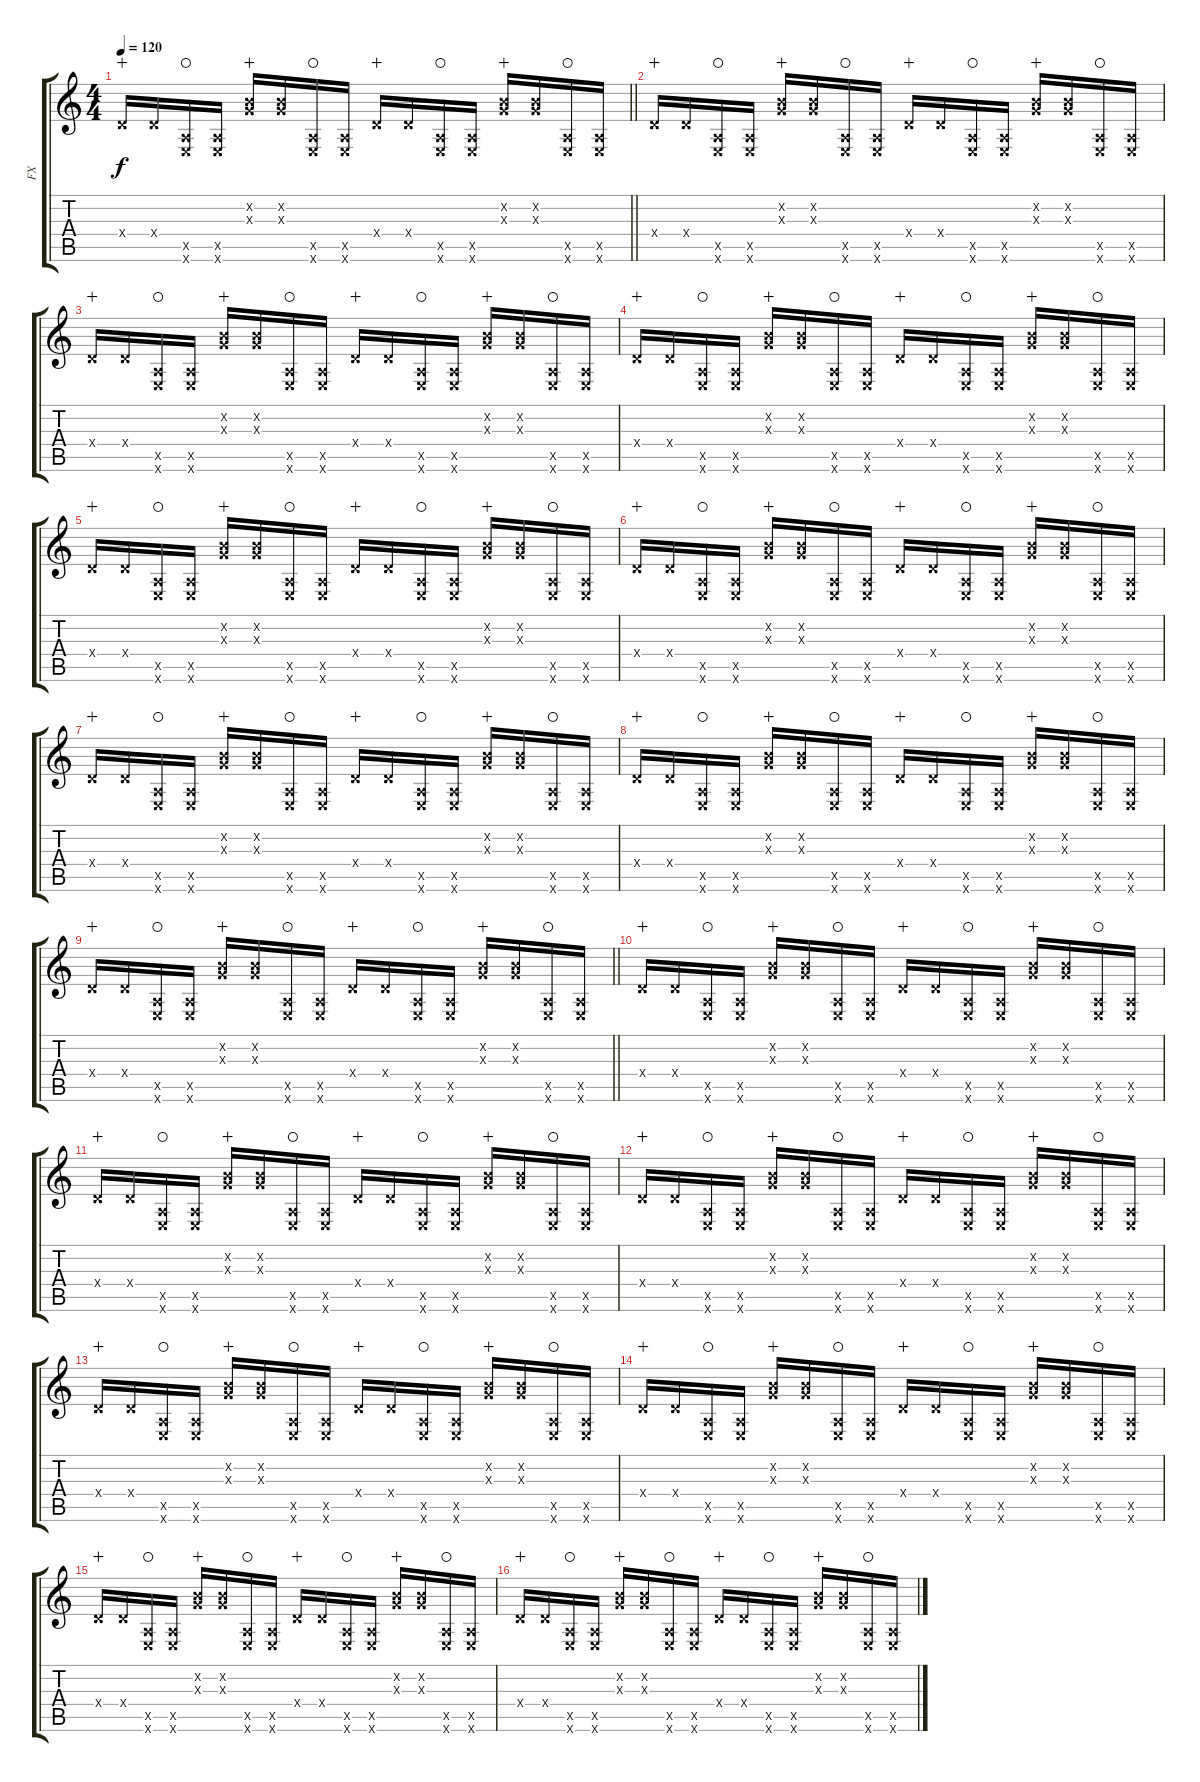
\track ("FX" "FX") {instrument distortionguitar}
\staff {score tabs}
\tuning (E4 B3 G3 D3 A2 E2) {hide}
\ts (4 4)
\tempo 120
\clef g2
\barLineRight lightlight
\ks c
0.4{x}.16{dy f wahc} 0.4{x}.16 (0.5{x} 0.6{x}).16{waho} (0.5{x} 0.6{x}).16 (0.2{x} 0.3{x}).16{wahc} (0.2{x} 0.3{x}).16 (0.5{x} 0.6{x}).16{waho} (0.5{x} 0.6{x}).16 0.4{x}.16{wahc} 0.4{x}.16 (0.5{x} 0.6{x}).16{waho} (0.5{x} 0.6{x}).16 (0.2{x} 0.3{x}).16{wahc} (0.2{x} 0.3{x}).16 (0.5{x} 0.6{x}).16{waho} (0.5{x} 0.6{x}).16 |
0.4{x}.16{wahc} 0.4{x}.16 (0.5{x} 0.6{x}).16{waho} (0.5{x} 0.6{x}).16 (0.2{x} 0.3{x}).16{wahc} (0.2{x} 0.3{x}).16 (0.5{x} 0.6{x}).16{waho} (0.5{x} 0.6{x}).16 0.4{x}.16{wahc} 0.4{x}.16 (0.5{x} 0.6{x}).16{waho} (0.5{x} 0.6{x}).16 (0.2{x} 0.3{x}).16{wahc} (0.2{x} 0.3{x}).16 (0.5{x} 0.6{x}).16{waho} (0.5{x} 0.6{x}).16 |
0.4{x}.16{wahc} 0.4{x}.16 (0.5{x} 0.6{x}).16{waho} (0.5{x} 0.6{x}).16 (0.2{x} 0.3{x}).16{wahc} (0.2{x} 0.3{x}).16 (0.5{x} 0.6{x}).16{waho} (0.5{x} 0.6{x}).16 0.4{x}.16{wahc} 0.4{x}.16 (0.5{x} 0.6{x}).16{waho} (0.5{x} 0.6{x}).16 (0.2{x} 0.3{x}).16{wahc} (0.2{x} 0.3{x}).16 (0.5{x} 0.6{x}).16{waho} (0.5{x} 0.6{x}).16 |
0.4{x}.16{wahc} 0.4{x}.16 (0.5{x} 0.6{x}).16{waho} (0.5{x} 0.6{x}).16 (0.2{x} 0.3{x}).16{wahc} (0.2{x} 0.3{x}).16 (0.5{x} 0.6{x}).16{waho} (0.5{x} 0.6{x}).16 0.4{x}.16{wahc} 0.4{x}.16 (0.5{x} 0.6{x}).16{waho} (0.5{x} 0.6{x}).16 (0.2{x} 0.3{x}).16{wahc} (0.2{x} 0.3{x}).16 (0.5{x} 0.6{x}).16{waho} (0.5{x} 0.6{x}).16 |
0.4{x}.16{wahc} 0.4{x}.16 (0.5{x} 0.6{x}).16{waho} (0.5{x} 0.6{x}).16 (0.2{x} 0.3{x}).16{wahc} (0.2{x} 0.3{x}).16 (0.5{x} 0.6{x}).16{waho} (0.5{x} 0.6{x}).16 0.4{x}.16{wahc} 0.4{x}.16 (0.5{x} 0.6{x}).16{waho} (0.5{x} 0.6{x}).16 (0.2{x} 0.3{x}).16{wahc} (0.2{x} 0.3{x}).16 (0.5{x} 0.6{x}).16{waho} (0.5{x} 0.6{x}).16 |
0.4{x}.16{wahc} 0.4{x}.16 (0.5{x} 0.6{x}).16{waho} (0.5{x} 0.6{x}).16 (0.2{x} 0.3{x}).16{wahc} (0.2{x} 0.3{x}).16 (0.5{x} 0.6{x}).16{waho} (0.5{x} 0.6{x}).16 0.4{x}.16{wahc} 0.4{x}.16 (0.5{x} 0.6{x}).16{waho} (0.5{x} 0.6{x}).16 (0.2{x} 0.3{x}).16{wahc} (0.2{x} 0.3{x}).16 (0.5{x} 0.6{x}).16{waho} (0.5{x} 0.6{x}).16 |
0.4{x}.16{wahc} 0.4{x}.16 (0.5{x} 0.6{x}).16{waho} (0.5{x} 0.6{x}).16 (0.2{x} 0.3{x}).16{wahc} (0.2{x} 0.3{x}).16 (0.5{x} 0.6{x}).16{waho} (0.5{x} 0.6{x}).16 0.4{x}.16{wahc} 0.4{x}.16 (0.5{x} 0.6{x}).16{waho} (0.5{x} 0.6{x}).16 (0.2{x} 0.3{x}).16{wahc} (0.2{x} 0.3{x}).16 (0.5{x} 0.6{x}).16{waho} (0.5{x} 0.6{x}).16 |
0.4{x}.16{wahc} 0.4{x}.16 (0.5{x} 0.6{x}).16{waho} (0.5{x} 0.6{x}).16 (0.2{x} 0.3{x}).16{wahc} (0.2{x} 0.3{x}).16 (0.5{x} 0.6{x}).16{waho} (0.5{x} 0.6{x}).16 0.4{x}.16{wahc} 0.4{x}.16 (0.5{x} 0.6{x}).16{waho} (0.5{x} 0.6{x}).16 (0.2{x} 0.3{x}).16{wahc} (0.2{x} 0.3{x}).16 (0.5{x} 0.6{x}).16{waho} (0.5{x} 0.6{x}).16 |
\barLineRight lightlight
0.4{x}.16{wahc} 0.4{x}.16 (0.5{x} 0.6{x}).16{waho} (0.5{x} 0.6{x}).16 (0.2{x} 0.3{x}).16{wahc} (0.2{x} 0.3{x}).16 (0.5{x} 0.6{x}).16{waho} (0.5{x} 0.6{x}).16 0.4{x}.16{wahc} 0.4{x}.16 (0.5{x} 0.6{x}).16{waho} (0.5{x} 0.6{x}).16 (0.2{x} 0.3{x}).16{wahc} (0.2{x} 0.3{x}).16 (0.5{x} 0.6{x}).16{waho} (0.5{x} 0.6{x}).16 |
0.4{x}.16{wahc} 0.4{x}.16 (0.5{x} 0.6{x}).16{waho} (0.5{x} 0.6{x}).16 (0.2{x} 0.3{x}).16{wahc} (0.2{x} 0.3{x}).16 (0.5{x} 0.6{x}).16{waho} (0.5{x} 0.6{x}).16 0.4{x}.16{wahc} 0.4{x}.16 (0.5{x} 0.6{x}).16{waho} (0.5{x} 0.6{x}).16 (0.2{x} 0.3{x}).16{wahc} (0.2{x} 0.3{x}).16 (0.5{x} 0.6{x}).16{waho} (0.5{x} 0.6{x}).16 |
0.4{x}.16{wahc} 0.4{x}.16 (0.5{x} 0.6{x}).16{waho} (0.5{x} 0.6{x}).16 (0.2{x} 0.3{x}).16{wahc} (0.2{x} 0.3{x}).16 (0.5{x} 0.6{x}).16{waho} (0.5{x} 0.6{x}).16 0.4{x}.16{wahc} 0.4{x}.16 (0.5{x} 0.6{x}).16{waho} (0.5{x} 0.6{x}).16 (0.2{x} 0.3{x}).16{wahc} (0.2{x} 0.3{x}).16 (0.5{x} 0.6{x}).16{waho} (0.5{x} 0.6{x}).16 |
0.4{x}.16{wahc} 0.4{x}.16 (0.5{x} 0.6{x}).16{waho} (0.5{x} 0.6{x}).16 (0.2{x} 0.3{x}).16{wahc} (0.2{x} 0.3{x}).16 (0.5{x} 0.6{x}).16{waho} (0.5{x} 0.6{x}).16 0.4{x}.16{wahc} 0.4{x}.16 (0.5{x} 0.6{x}).16{waho} (0.5{x} 0.6{x}).16 (0.2{x} 0.3{x}).16{wahc} (0.2{x} 0.3{x}).16 (0.5{x} 0.6{x}).16{waho} (0.5{x} 0.6{x}).16 |
0.4{x}.16{wahc} 0.4{x}.16 (0.5{x} 0.6{x}).16{waho} (0.5{x} 0.6{x}).16 (0.2{x} 0.3{x}).16{wahc} (0.2{x} 0.3{x}).16 (0.5{x} 0.6{x}).16{waho} (0.5{x} 0.6{x}).16 0.4{x}.16{wahc} 0.4{x}.16 (0.5{x} 0.6{x}).16{waho} (0.5{x} 0.6{x}).16 (0.2{x} 0.3{x}).16{wahc} (0.2{x} 0.3{x}).16 (0.5{x} 0.6{x}).16{waho} (0.5{x} 0.6{x}).16 |
0.4{x}.16{wahc} 0.4{x}.16 (0.5{x} 0.6{x}).16{waho} (0.5{x} 0.6{x}).16 (0.2{x} 0.3{x}).16{wahc} (0.2{x} 0.3{x}).16 (0.5{x} 0.6{x}).16{waho} (0.5{x} 0.6{x}).16 0.4{x}.16{wahc} 0.4{x}.16 (0.5{x} 0.6{x}).16{waho} (0.5{x} 0.6{x}).16 (0.2{x} 0.3{x}).16{wahc} (0.2{x} 0.3{x}).16 (0.5{x} 0.6{x}).16{waho} (0.5{x} 0.6{x}).16 |
0.4{x}.16{wahc} 0.4{x}.16 (0.5{x} 0.6{x}).16{waho} (0.5{x} 0.6{x}).16 (0.2{x} 0.3{x}).16{wahc} (0.2{x} 0.3{x}).16 (0.5{x} 0.6{x}).16{waho} (0.5{x} 0.6{x}).16 0.4{x}.16{wahc} 0.4{x}.16 (0.5{x} 0.6{x}).16{waho} (0.5{x} 0.6{x}).16 (0.2{x} 0.3{x}).16{wahc} (0.2{x} 0.3{x}).16 (0.5{x} 0.6{x}).16{waho} (0.5{x} 0.6{x}).16 |
0.4{x}.16{wahc} 0.4{x}.16 (0.5{x} 0.6{x}).16{waho} (0.5{x} 0.6{x}).16 (0.2{x} 0.3{x}).16{wahc} (0.2{x} 0.3{x}).16 (0.5{x} 0.6{x}).16{waho} (0.5{x} 0.6{x}).16 0.4{x}.16{wahc} 0.4{x}.16 (0.5{x} 0.6{x}).16{waho} (0.5{x} 0.6{x}).16 (0.2{x} 0.3{x}).16{wahc} (0.2{x} 0.3{x}).16 (0.5{x} 0.6{x}).16{waho} (0.5{x} 0.6{x}).16
